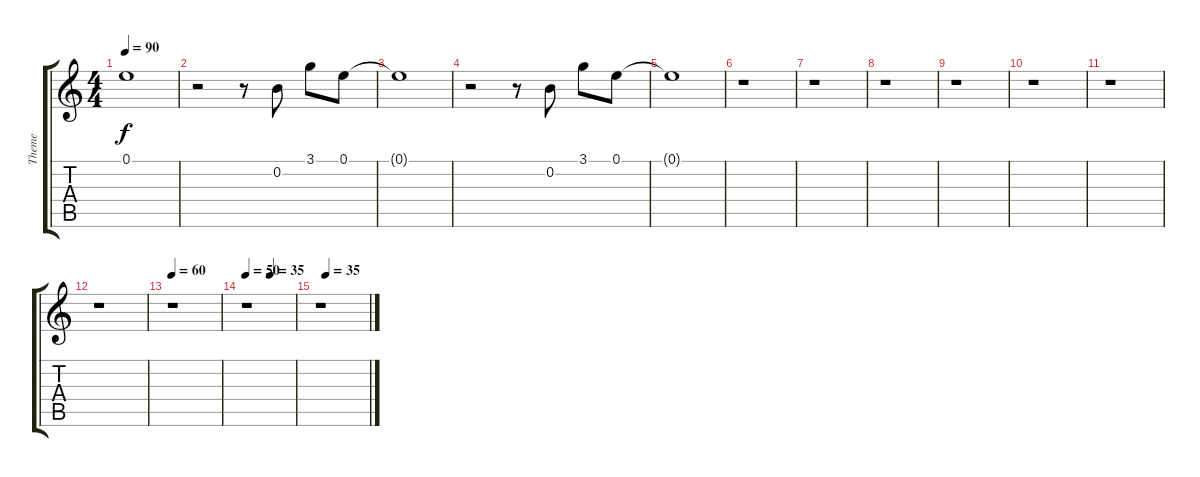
\track ("Theme" "Theme") {instrument acousticguitarnylon}
\staff {score tabs}
\tuning (E4 B3 G3 D3 A2 E2) {hide}
\ts (4 4)
\tempo 90
\clef g2
\ks c
0.1{t}.1{dy f} |
r.2{volume 14} r.8 0.2.8 3.1.8 0.1.8 |
0.1{t}.1 |
r.2 r.8 0.2.8 3.1.8 0.1.8 |
0.1{t}.1 |
r.1 |
r.1 |
r.1 |
r.1 |
r.1 |
r.1 |
r.1 |
\tempo 60
r.1 |
\tempo 50
\tempo (35 0.5)
r.1 |
\tempo (35 0.125)
r.1
